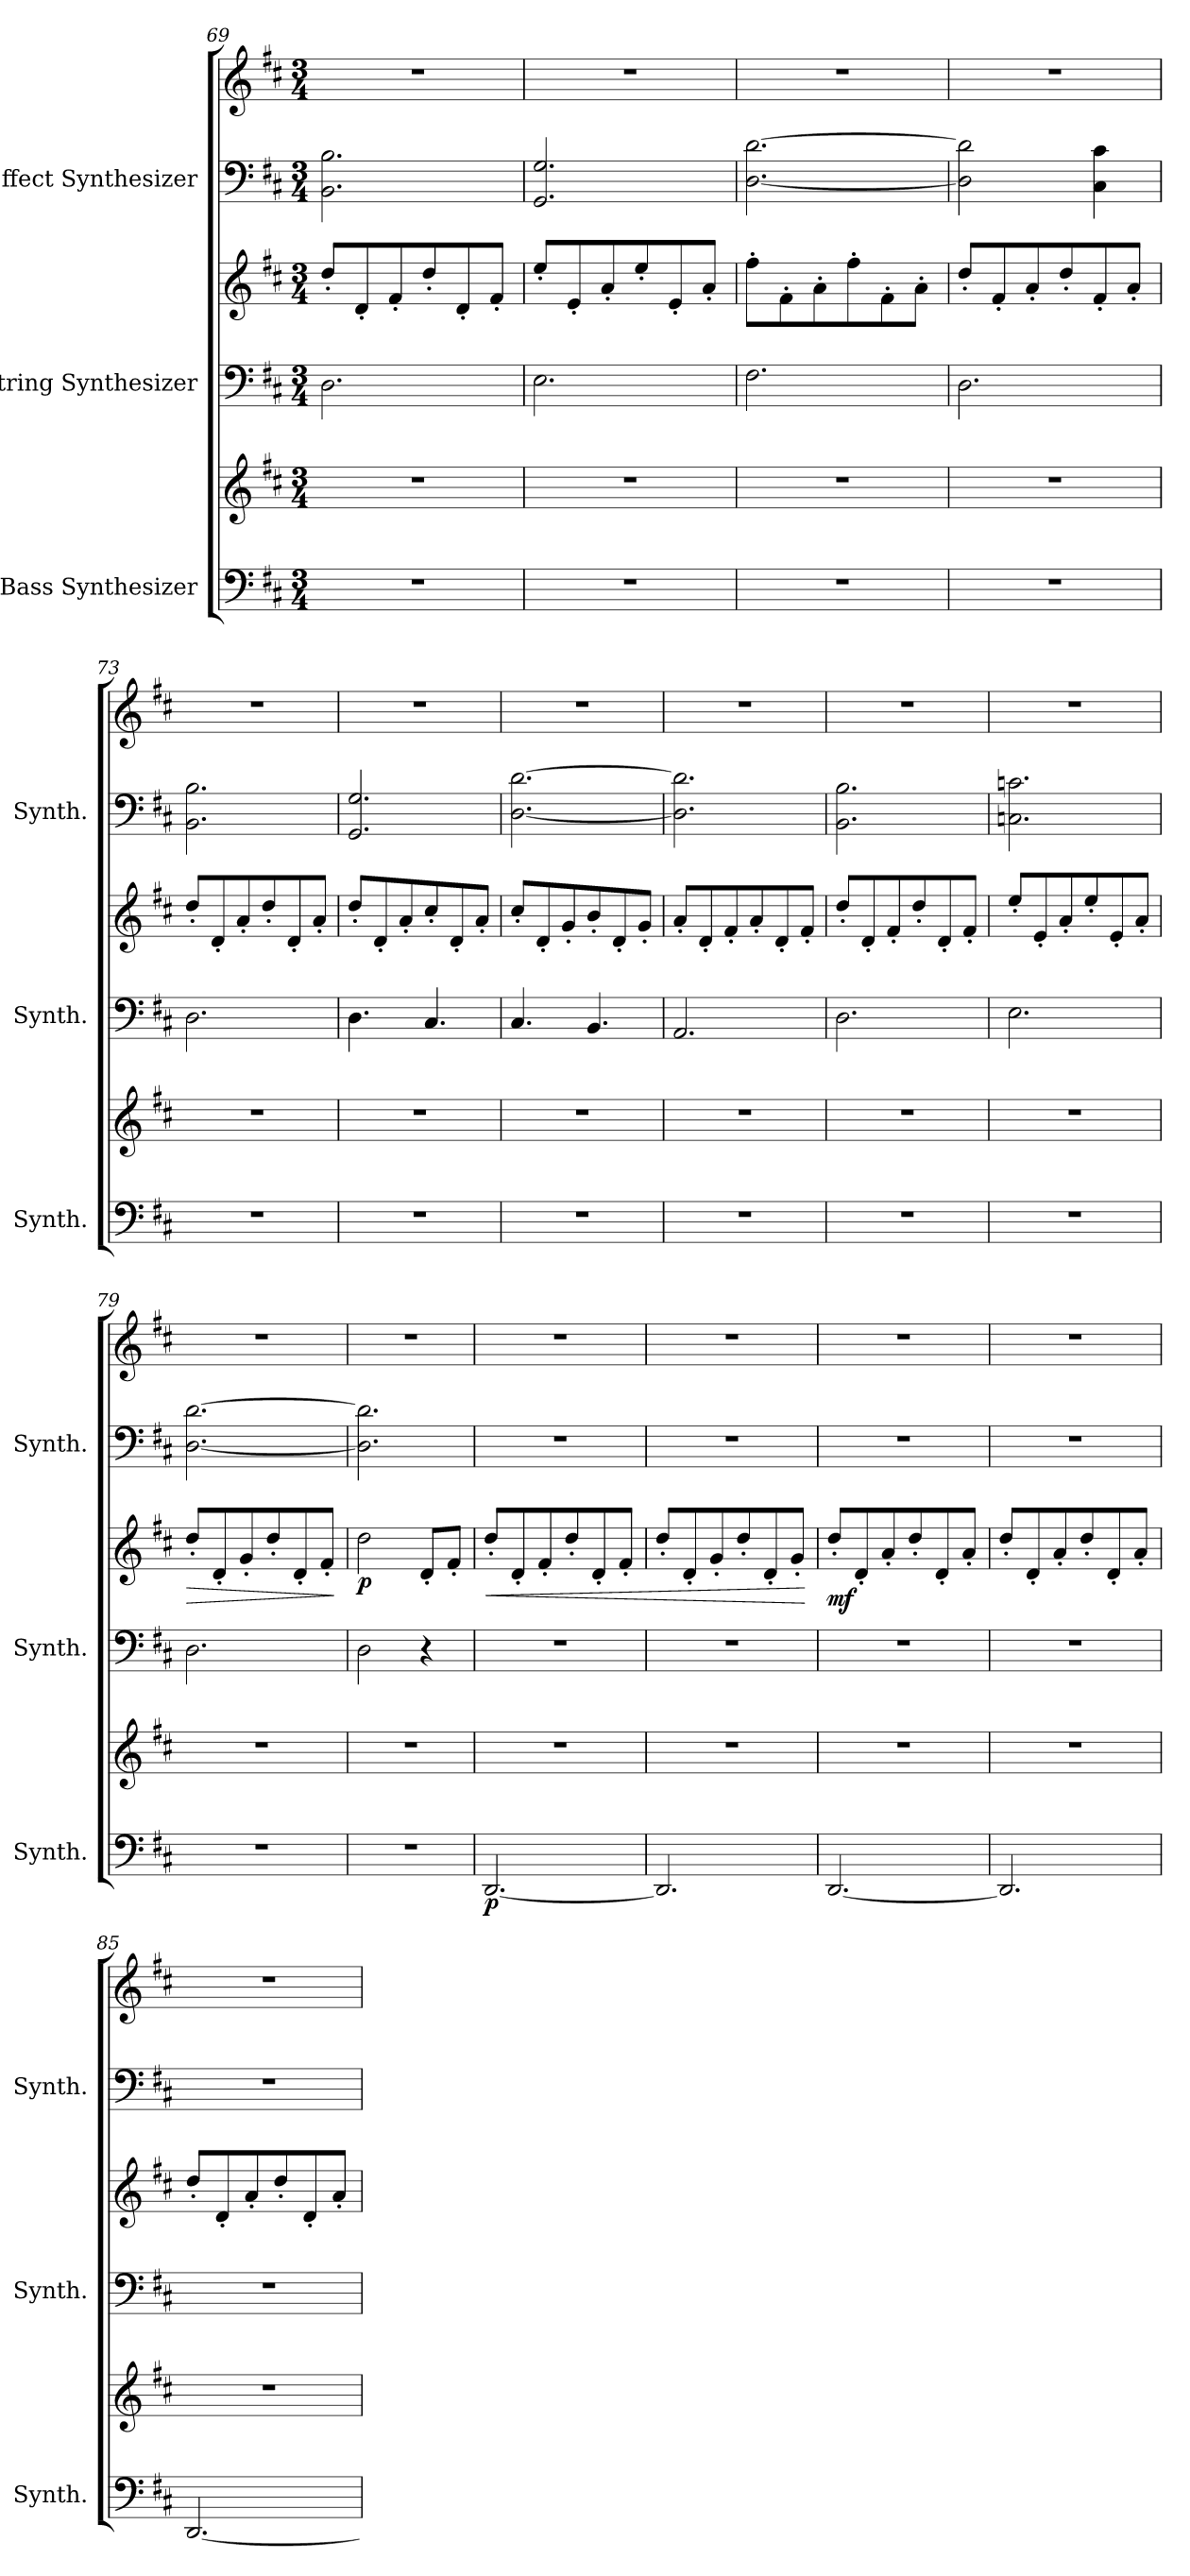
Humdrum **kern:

**kern	**kern	**dynam	**kern	**kern	**dynam	**kern	**kern
*part3	*part3	*part3	*part2	*part2	*part2	*part1	*part1
*staff6	*staff5	*staff5/6	*staff4	*staff3	*staff3/4	*staff2	*staff1
*I"Bass Synthesizer	*	*	*I"String Synthesizer	*	*	*I"Effect Synthesizer	*
*I'Synth.	*	*	*I'Synth.	*	*	*I'Synth.	*
*clefF4	*clefG2	*	*clefF4	*clefG2	*	*clefF4	*clefG2
*k[f#c#]	*k[f#c#]	*	*k[f#c#]	*k[f#c#]	*	*k[f#c#]	*k[f#c#]
*M3/4	*M3/4	*	*M3/4	*M3/4	*	*M3/4	*M3/4
=69	=69	=69	=69	=69	=69	=69	=69
2.r	2.r	.	2.D\	8dd'/L	.	2.BB\ 2.B\	2.r
.	.	.	.	8d'/	.	.	.
.	.	.	.	8f#'/	.	.	.
.	.	.	.	8dd'/	.	.	.
.	.	.	.	8d'/	.	.	.
.	.	.	.	8f#'/J	.	.	.
!!LO:LB:g=z
=70	=70	=70	=70	=70	=70	=70	=70
2.r	2.r	.	2.E\	8ee'/L	.	2.GG/ 2.G/	2.r
.	.	.	.	8e'/	.	.	.
.	.	.	.	8a'/	.	.	.
.	.	.	.	8ee'/	.	.	.
.	.	.	.	8e'/	.	.	.
.	.	.	.	8a'/J	.	.	.
=71	=71	=71	=71	=71	=71	=71	=71
2.r	2.r	.	2.F#\	8ff#'\L	.	[2.D\ [2.d\	2.r
.	.	.	.	8f#'\	.	.	.
.	.	.	.	8a'\	.	.	.
.	.	.	.	8ff#'\	.	.	.
.	.	.	.	8f#'\	.	.	.
.	.	.	.	8a'\J	.	.	.
=72	=72	=72	=72	=72	=72	=72	=72
2.r	2.r	.	2.D\	8dd'/L	.	2D\] 2d\]	2.r
.	.	.	.	8f#'/	.	.	.
.	.	.	.	8a'/	.	.	.
.	.	.	.	8dd'/	.	.	.
.	.	.	.	8f#'/	.	4C#\ 4c#\	.
.	.	.	.	8a'/J	.	.	.
=73	=73	=73	=73	=73	=73	=73	=73
2.r	2.r	.	2.D\	8dd'/L	.	2.BB\ 2.B\	2.r
.	.	.	.	8d'/	.	.	.
.	.	.	.	8a'/	.	.	.
.	.	.	.	8dd'/	.	.	.
.	.	.	.	8d'/	.	.	.
.	.	.	.	8a'/J	.	.	.
=74	=74	=74	=74	=74	=74	=74	=74
2.r	2.r	.	4.D\	8dd'/L	.	2.GG/ 2.G/	2.r
.	.	.	.	8d'/	.	.	.
.	.	.	.	8a'/	.	.	.
.	.	.	4.C#/	8cc#'/	.	.	.
.	.	.	.	8d'/	.	.	.
.	.	.	.	8a'/J	.	.	.
=75	=75	=75	=75	=75	=75	=75	=75
2.r	2.r	.	4.C#/	8cc#'/L	.	[2.D\ [2.d\	2.r
.	.	.	.	8d'/	.	.	.
.	.	.	.	8g'/	.	.	.
.	.	.	4.BB/	8b'/	.	.	.
.	.	.	.	8d'/	.	.	.
.	.	.	.	8g'/J	.	.	.
=76	=76	=76	=76	=76	=76	=76	=76
2.r	2.r	.	2.AA/	8a'/L	.	2.D\] 2.d\]	2.r
.	.	.	.	8d'/	.	.	.
.	.	.	.	8f#'/	.	.	.
.	.	.	.	8a'/	.	.	.
.	.	.	.	8d'/	.	.	.
.	.	.	.	8f#'/J	.	.	.
!!LO:PB:g=z
=77	=77	=77	=77	=77	=77	=77	=77
2.r	2.r	.	2.D\	8dd'/L	.	2.BB\ 2.B\	2.r
.	.	.	.	8d'/	.	.	.
.	.	.	.	8f#'/	.	.	.
.	.	.	.	8dd'/	.	.	.
.	.	.	.	8d'/	.	.	.
.	.	.	.	8f#'/J	.	.	.
=78	=78	=78	=78	=78	=78	=78	=78
2.r	2.r	.	2.E\	8ee'/L	.	2.Cn\ 2.cn\	2.r
.	.	.	.	8e'/	.	.	.
.	.	.	.	8a'/	.	.	.
.	.	.	.	8ee'/	.	.	.
.	.	.	.	8e'/	.	.	.
.	.	.	.	8a'/J	.	.	.
=79	=79	=79	=79	=79	=79	=79	=79
!	!	!	!	!	!LO:HP:b	!	!
2.r	2.r	.	2.D\	8dd'/L	>	[2.D\ [2.d\	2.r
.	.	.	.	8d'/	.	.	.
.	.	.	.	8g'/	.	.	.
.	.	.	.	8dd'/	.	.	.
.	.	.	.	8d'/	.	.	.
.	.	.	.	8f#'/J	.	.	.
.	.	.	.	.	]	.	.
=80	=80	=80	=80	=80	=80	=80	=80
!	!	!	!	!	!LO:DY:b	!	!
2.r	2.r	.	2D\	2dd\	p	2.D\] 2.d\]	2.r
.	.	.	4r	8d'/L	.	.	.
.	.	.	.	8f#'/J	.	.	.
=81	=81	=81	=81	=81	=81	=81	=81
!	!	!LO:DY:b=2	!	!	!LO:HP:b	!	!
[2.DD/	2.r	p	2.r	8dd'/L	<	2.r	2.r
.	.	.	.	8d'/	.	.	.
.	.	.	.	8f#'/	.	.	.
.	.	.	.	8dd'/	.	.	.
.	.	.	.	8d'/	.	.	.
.	.	.	.	8f#'/J	.	.	.
=82	=82	=82	=82	=82	=82	=82	=82
2.DD/]	2.r	.	2.r	8dd'/L	.	2.r	2.r
.	.	.	.	8d'/	.	.	.
.	.	.	.	8g'/	.	.	.
.	.	.	.	8dd'/	.	.	.
.	.	.	.	8d'/	.	.	.
.	.	.	.	8g'/J	.	.	.
.	.	.	.	.	[	.	.
=83	=83	=83	=83	=83	=83	=83	=83
!	!	!	!	!	!LO:DY:b	!	!
[2.DD/	2.r	.	2.r	8dd'/L	mf	2.r	2.r
.	.	.	.	8d'/	.	.	.
.	.	.	.	8a'/	.	.	.
.	.	.	.	8dd'/	.	.	.
.	.	.	.	8d'/	.	.	.
.	.	.	.	8a'/J	.	.	.
!!LO:LB:g=z
=84	=84	=84	=84	=84	=84	=84	=84
2.DD/]	2.r	.	2.r	8dd'/L	.	2.r	2.r
.	.	.	.	8d'/	.	.	.
.	.	.	.	8a'/	.	.	.
.	.	.	.	8dd'/	.	.	.
.	.	.	.	8d'/	.	.	.
.	.	.	.	8a'/J	.	.	.
=85	=85	=85	=85	=85	=85	=85	=85
[2.DD/	2.r	.	2.r	8dd'/L	.	2.r	2.r
.	.	.	.	8d'/	.	.	.
.	.	.	.	8a'/	.	.	.
.	.	.	.	8dd'/	.	.	.
.	.	.	.	8d'/	.	.	.
.	.	.	.	8a'/J	.	.	.
=	=	=	=	=	=	=	=
*-	*-	*-	*-	*-	*-	*-	*-
